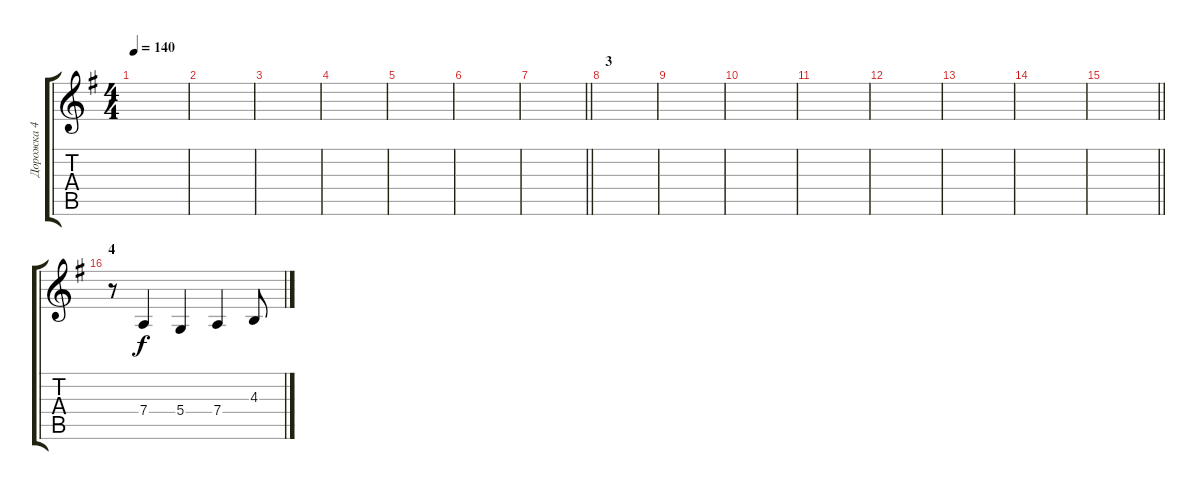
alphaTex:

\track ("Дорожка 4" "Дорожка 4") {instrument electricpiano2}
\staff {score tabs}
\tuning (E4 B3 G3 D3 A2 E2) {hide}
\ts (4 4)
\tempo 140
\clef g2
\ks g
|
|
|
|
|
|
\barLineRight lightlight
|
\section ("" "3")
|
|
|
|
|
|
|
\barLineRight lightlight
|
\section ("" "4")
r.8 7.4.4 5.4.4 7.4.4 4.3.8
